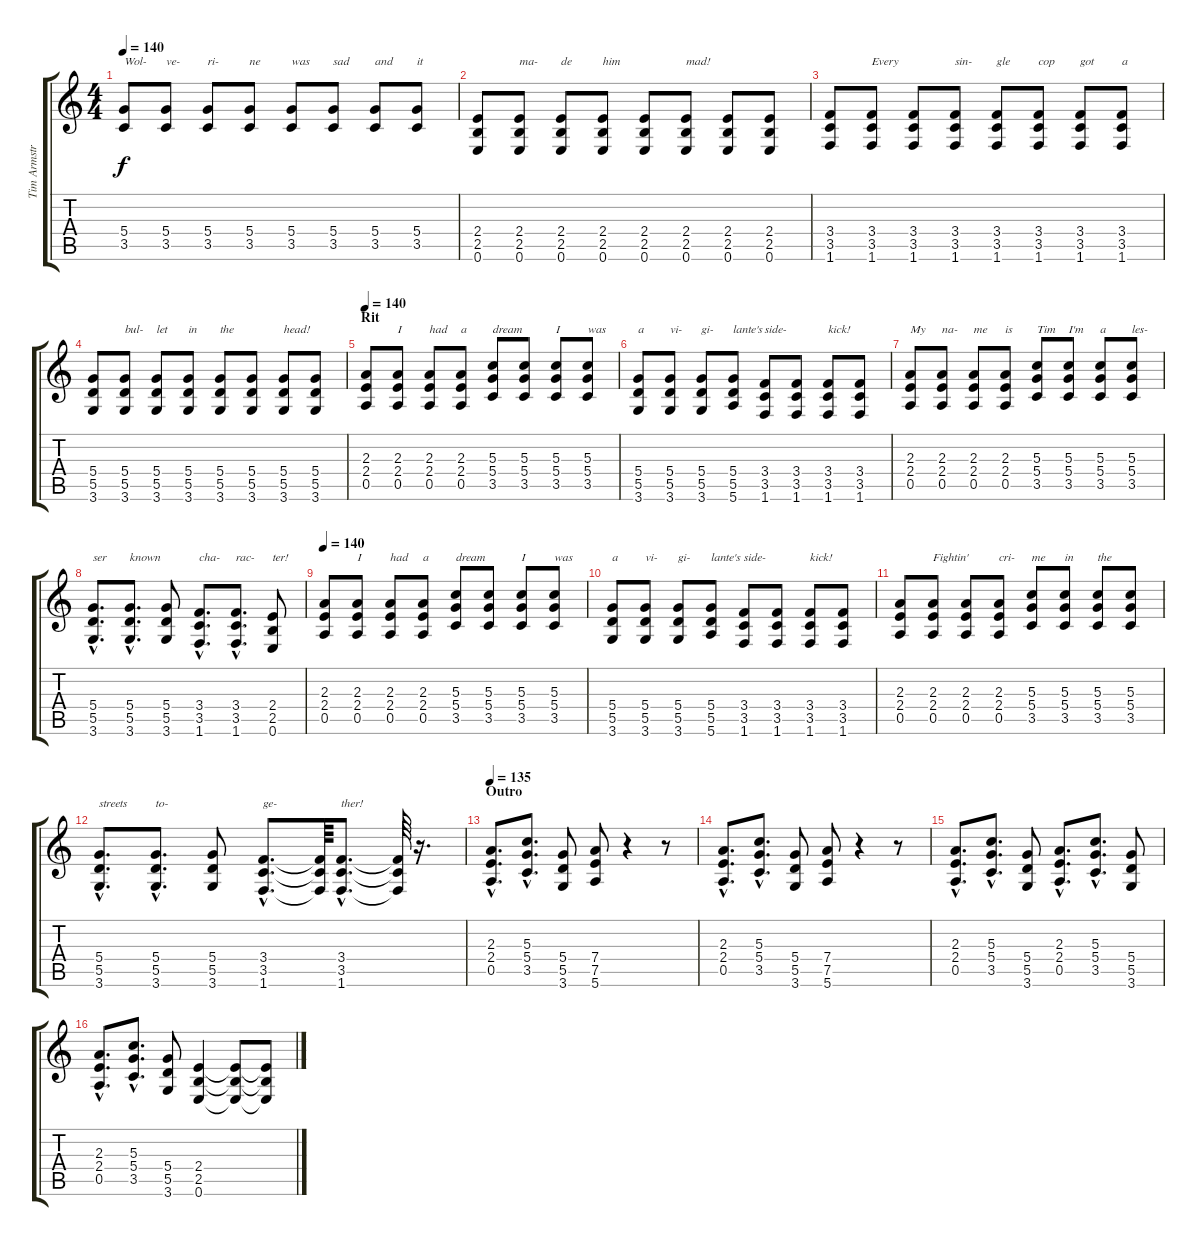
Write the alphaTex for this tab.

\track ("Tim Armstrong (Guitar)" "Tim Armstr") {instrument distortionguitar}
\staff {score tabs}
\tuning (E4 B3 G3 D3 A2 E2) {hide}
\ts (4 4)
\tempo 140
\clef g2
\ks c
(5.4 3.5).8{txt "Wol-" dy f} (5.4 3.5).8{txt "ve-"} (5.4 3.5).8{txt "ri-"} (5.4 3.5).8{txt "ne"} (5.4 3.5).8{txt "was"} (5.4 3.5).8{txt "sad"} (5.4 3.5).8{txt "and"} (5.4 3.5).8{txt "it"} |
(2.4 2.5 0.6).8 (2.4 2.5 0.6).8{txt "ma-"} (2.4 2.5 0.6).8{txt "de"} (2.4 2.5 0.6).8{txt "him"} (2.4 2.5 0.6).8 (2.4 2.5 0.6).8{txt "mad!"} (2.4 2.5 0.6).8 (2.4 2.5 0.6).8 |
(3.4 3.5 1.6).8 (3.4 3.5 1.6).8{txt "Every"} (3.4 3.5 1.6).8 (3.4 3.5 1.6).8{txt "sin-"} (3.4 3.5 1.6).8{txt "gle"} (3.4 3.5 1.6).8{txt "cop"} (3.4 3.5 1.6).8{txt "got"} (3.4 3.5 1.6).8{txt "a"} |
(5.4 5.5 3.6).8 (5.4 5.5 3.6).8{txt "bul-"} (5.4 5.5 3.6).8{txt "let"} (5.4 5.5 3.6).8{txt "in"} (5.4 5.5 3.6).8{txt "the"} (5.4 5.5 3.6).8 (5.4 5.5 3.6).8{txt "head!"} (5.4 5.5 3.6).8 |
\section ("" "Rit")
\tempo 140
(2.3 2.4 0.5).8 (2.3 2.4 0.5).8{txt "I"} (2.3 2.4 0.5).8{txt "had"} (2.3 2.4 0.5).8{txt "a"} (5.3 5.4 3.5).8{txt "dream"} (5.3 5.4 3.5).8 (5.3 5.4 3.5).8{txt "I"} (5.3 5.4 3.5).8{txt "was"} |
(5.4 5.5 3.6).8{txt "a"} (5.4 5.5 3.6).8{txt "vi-"} (5.4 5.5 3.6).8{txt "gi-"} (5.4 5.5 5.6).8{txt "lante's"} (3.4 3.5 1.6).8{txt "side-"} (3.4 3.5 1.6).8 (3.4 3.5 1.6).8{txt "kick!"} (3.4 3.5 1.6).8 |
(2.3 2.4 0.5).8{txt "My"} (2.3 2.4 0.5).8{txt "na-"} (2.3 2.4 0.5).8{txt "me"} (2.3 2.4 0.5).8{txt "is"} (5.3 5.4 3.5).8{txt "Tim"} (5.3 5.4 3.5).8{txt "I'm"} (5.3 5.4 3.5).8{txt "a"} (5.3 5.4 3.5).8{txt "les-"} |
(5.4{hac} 5.5{hac} 3.6{hac}).8{d txt "ser"} (5.4{hac} 5.5{hac} 3.6{hac}).8{d txt "known"} (5.4 5.5 3.6).8 (3.4{hac} 3.5{hac} 1.6{hac}).8{d txt "cha-"} (3.4{hac} 3.5{hac} 1.6{hac}).8{d txt "rac-"} (2.4 2.5 0.6).8{txt "ter!"} |
\tempo 140
(2.3 2.4 0.5).8 (2.3 2.4 0.5).8{txt "I"} (2.3 2.4 0.5).8{txt "had"} (2.3 2.4 0.5).8{txt "a"} (5.3 5.4 3.5).8{txt "dream"} (5.3 5.4 3.5).8 (5.3 5.4 3.5).8{txt "I"} (5.3 5.4 3.5).8{txt "was"} |
(5.4 5.5 3.6).8{txt "a"} (5.4 5.5 3.6).8{txt "vi-"} (5.4 5.5 3.6).8{txt "gi-"} (5.4 5.5 5.6).8{txt "lante's"} (3.4 3.5 1.6).8{txt "side-"} (3.4 3.5 1.6).8 (3.4 3.5 1.6).8{txt "kick!"} (3.4 3.5 1.6).8 |
(2.3 2.4 0.5).8 (2.3 2.4 0.5).8{txt "Fightin'"} (2.3 2.4 0.5).8 (2.3 2.4 0.5).8{txt "cri-"} (5.3 5.4 3.5).8{txt "me"} (5.3 5.4 3.5).8{txt "in"} (5.3 5.4 3.5).8{txt "the"} (5.3 5.4 3.5).8 |
(5.4{hac} 5.5{hac} 3.6{hac}).8{d txt "streets"} (5.4{hac} 5.5{hac} 3.6{hac}).8{d txt "to-"} (5.4 5.5 3.6).8 (3.4{hac} 3.5{hac} 1.6{hac}).8{d txt "ge-"} (3.4{t} 3.5{t} 1.6{t}).64 (3.4{hac} 3.5{hac} 1.6{hac}).8{d txt "ther!"} (3.4{t} 3.5{t} 1.6{t}).64 r.16{d} |
\section ("" "Outro")
\tempo 135
(2.3{hac} 2.4{hac} 0.5{hac}).8{d} (5.3{hac} 5.4{hac} 3.5{hac}).8{d} (5.4 5.5 3.6).8 (7.4 7.5 5.6).8 r.4 r.8 |
(2.3{hac} 2.4{hac} 0.5{hac}).8{d} (5.3{hac} 5.4{hac} 3.5{hac}).8{d} (5.4 5.5 3.6).8 (7.4 7.5 5.6).8 r.4 r.8 |
(2.3{hac} 2.4{hac} 0.5{hac}).8{d} (5.3{hac} 5.4{hac} 3.5{hac}).8{d} (5.4 5.5 3.6).8 (2.3{hac} 2.4{hac} 0.5{hac}).8{d} (5.3{hac} 5.4{hac} 3.5{hac}).8{d} (5.4 5.5 3.6).8 |
(2.3{hac} 2.4{hac} 0.5{hac}).8{d} (5.3{hac} 5.4{hac} 3.5{hac}).8{d} (5.4 5.5 3.6).8 (2.4 2.5 0.6).4 (2.4{t} 2.5{t} 0.6{t}).8 (2.4{t} 2.5{t} 0.6{t}).8
